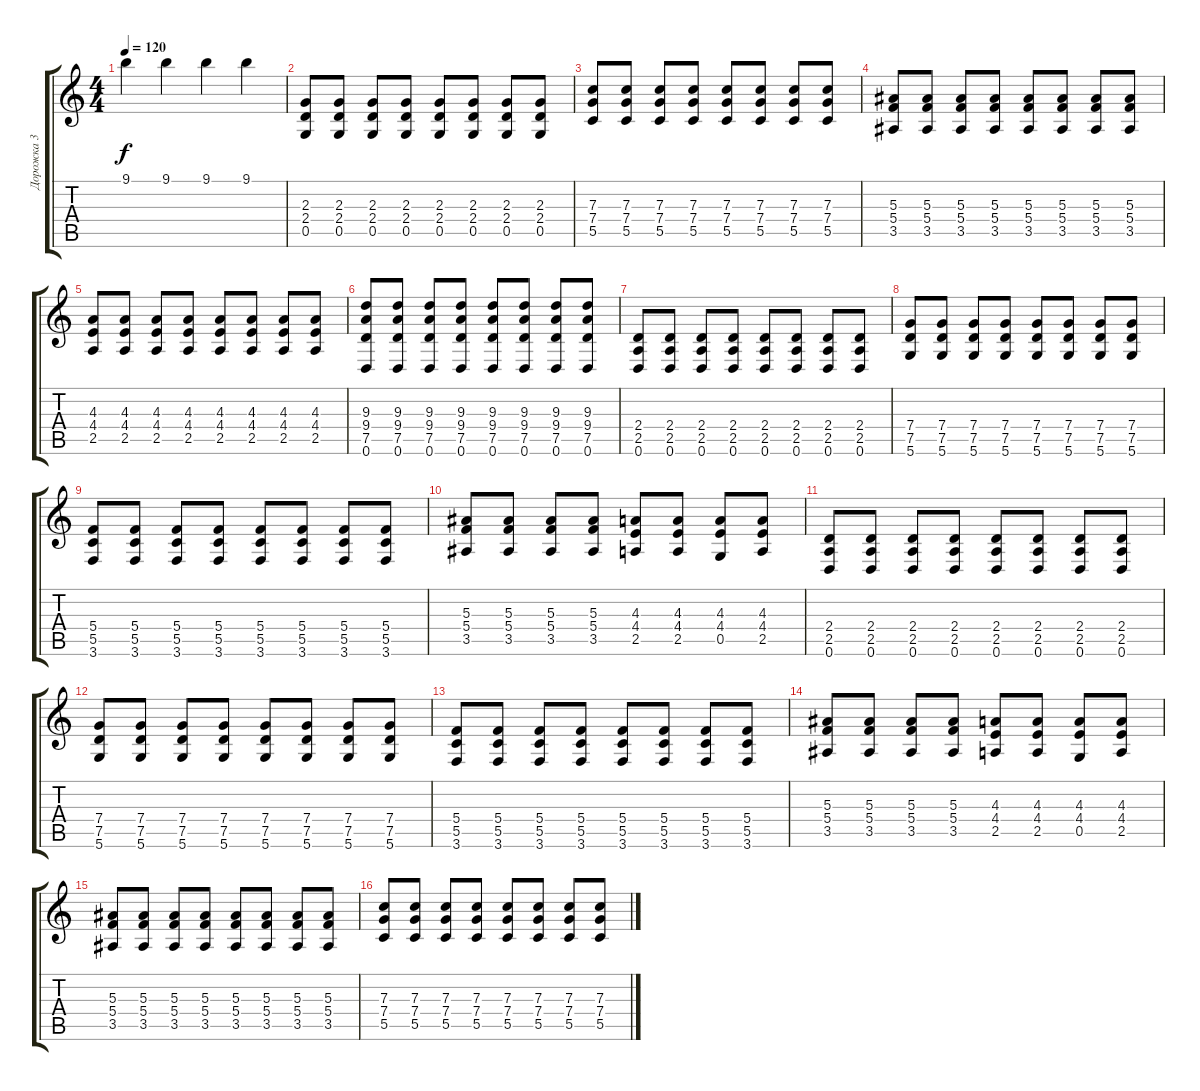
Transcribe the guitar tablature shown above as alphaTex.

\track ("Дорожка 3" "Дорожка 3") {instrument distortionguitar}
\staff {score tabs}
\tuning (D4 A3 F3 C3 G2 D2) {hide}
\ts (4 4)
\tempo 120
\clef g2
\ks c
9.1.4{dy f} 9.1.4 9.1.4 9.1.4 |
(2.3 2.4 0.5).8 (2.3 2.4 0.5).8 (2.3 2.4 0.5).8 (2.3 2.4 0.5).8 (2.3 2.4 0.5).8 (2.3 2.4 0.5).8 (2.3 2.4 0.5).8 (2.3 2.4 0.5).8 |
(7.3 7.4 5.5).8 (7.3 7.4 5.5).8 (7.3 7.4 5.5).8 (7.3 7.4 5.5).8 (7.3 7.4 5.5).8 (7.3 7.4 5.5).8 (7.3 7.4 5.5).8 (7.3 7.4 5.5).8 |
(5.3 5.4 3.5).8 (5.3 5.4 3.5).8 (5.3 5.4 3.5).8 (5.3 5.4 3.5).8 (5.3 5.4 3.5).8 (5.3 5.4 3.5).8 (5.3 5.4 3.5).8 (5.3 5.4 3.5).8 |
(4.3 4.4 2.5).8 (4.3 4.4 2.5).8 (4.3 4.4 2.5).8 (4.3 4.4 2.5).8 (4.3 4.4 2.5).8 (4.3 4.4 2.5).8 (4.3 4.4 2.5).8 (4.3 4.4 2.5).8 |
(9.3 9.4 7.5 0.6).8 (9.3 9.4 7.5 0.6).8 (9.3 9.4 7.5 0.6).8 (9.3 9.4 7.5 0.6).8 (9.3 9.4 7.5 0.6).8 (9.3 9.4 7.5 0.6).8 (9.3 9.4 7.5 0.6).8 (9.3 9.4 7.5 0.6).8 |
(2.4 2.5 0.6).8 (2.4 2.5 0.6).8 (2.4 2.5 0.6).8 (2.4 2.5 0.6).8 (2.4 2.5 0.6).8 (2.4 2.5 0.6).8 (2.4 2.5 0.6).8 (2.4 2.5 0.6).8 |
(7.4 7.5 5.6).8 (7.4 7.5 5.6).8 (7.4 7.5 5.6).8 (7.4 7.5 5.6).8 (7.4 7.5 5.6).8 (7.4 7.5 5.6).8 (7.4 7.5 5.6).8 (7.4 7.5 5.6).8 |
(5.4 5.5 3.6).8 (5.4 5.5 3.6).8 (5.4 5.5 3.6).8 (5.4 5.5 3.6).8 (5.4 5.5 3.6).8 (5.4 5.5 3.6).8 (5.4 5.5 3.6).8 (5.4 5.5 3.6).8 |
(5.3 5.4 3.5).8 (5.3 5.4 3.5).8 (5.3 5.4 3.5).8 (5.3 5.4 3.5).8 (4.3 4.4 2.5).8 (4.3 4.4 2.5).8 (4.3 4.4 0.5).8 (4.3 4.4 2.5).8 |
(2.4 2.5 0.6).8 (2.4 2.5 0.6).8 (2.4 2.5 0.6).8 (2.4 2.5 0.6).8 (2.4 2.5 0.6).8 (2.4 2.5 0.6).8 (2.4 2.5 0.6).8 (2.4 2.5 0.6).8 |
(7.4 7.5 5.6).8 (7.4 7.5 5.6).8 (7.4 7.5 5.6).8 (7.4 7.5 5.6).8 (7.4 7.5 5.6).8 (7.4 7.5 5.6).8 (7.4 7.5 5.6).8 (7.4 7.5 5.6).8 |
(5.4 5.5 3.6).8 (5.4 5.5 3.6).8 (5.4 5.5 3.6).8 (5.4 5.5 3.6).8 (5.4 5.5 3.6).8 (5.4 5.5 3.6).8 (5.4 5.5 3.6).8 (5.4 5.5 3.6).8 |
(5.3 5.4 3.5).8 (5.3 5.4 3.5).8 (5.3 5.4 3.5).8 (5.3 5.4 3.5).8 (4.3 4.4 2.5).8 (4.3 4.4 2.5).8 (4.3 4.4 0.5).8 (4.3 4.4 2.5).8 |
(5.3 5.4 3.5).8 (5.3 5.4 3.5).8 (5.3 5.4 3.5).8 (5.3 5.4 3.5).8 (5.3 5.4 3.5).8 (5.3 5.4 3.5).8 (5.3 5.4 3.5).8 (5.3 5.4 3.5).8 |
(7.3 7.4 5.5).8 (7.3 7.4 5.5).8 (7.3 7.4 5.5).8 (7.3 7.4 5.5).8 (7.3 7.4 5.5).8 (7.3 7.4 5.5).8 (7.3 7.4 5.5).8 (7.3 7.4 5.5).8
